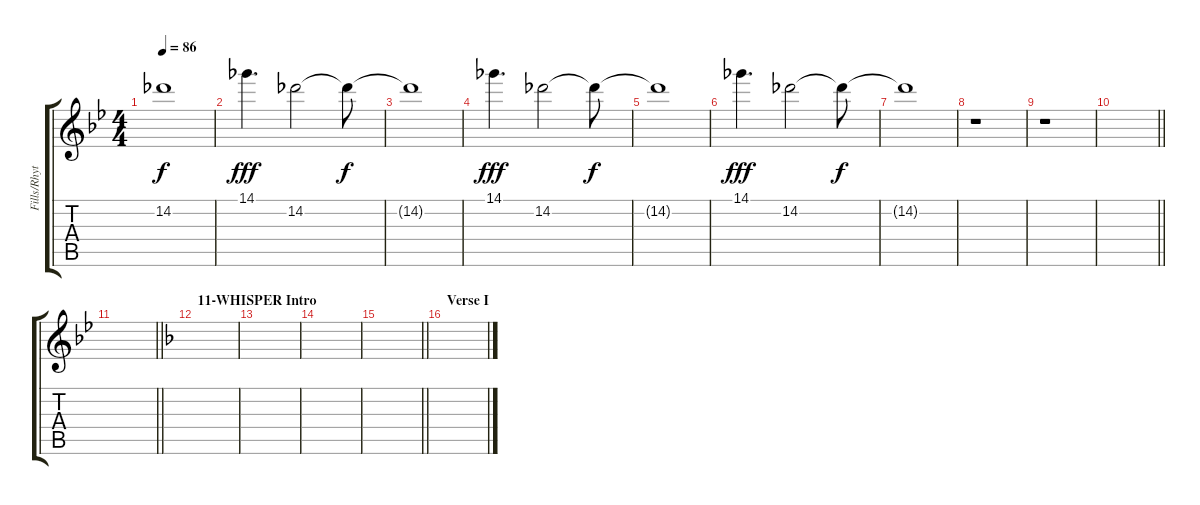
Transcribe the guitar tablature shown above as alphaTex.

\track ("Fills/Rhythm Gtr" "Fills/Rhyt") {instrument acousticguitarsteel}
\staff {score tabs}
\tuning (E4 B3 G3 D3 A2 E2) {hide}
\ts (4 4)
\tempo 86
\clef g2
\ks gminor
14.2{t}.1{dy f} |
14.1.4{d dy fff} 14.2.2 14.2{t}.8{dy f} |
14.2{t}.1 |
14.1.4{d dy fff} 14.2.2 14.2{t}.8{dy f} |
14.2{t}.1 |
14.1.4{d dy fff} 14.2.2 14.2{t}.8{dy f} |
14.2{t}.1 |
r.1 |
r.1 |
\barLineRight lightlight
|
\barLineRight lightlight
|
\section ("" "11-WHISPER Intro")
\ks f
|
|
|
\barLineRight lightlight
|
\section ("" "Verse I")
